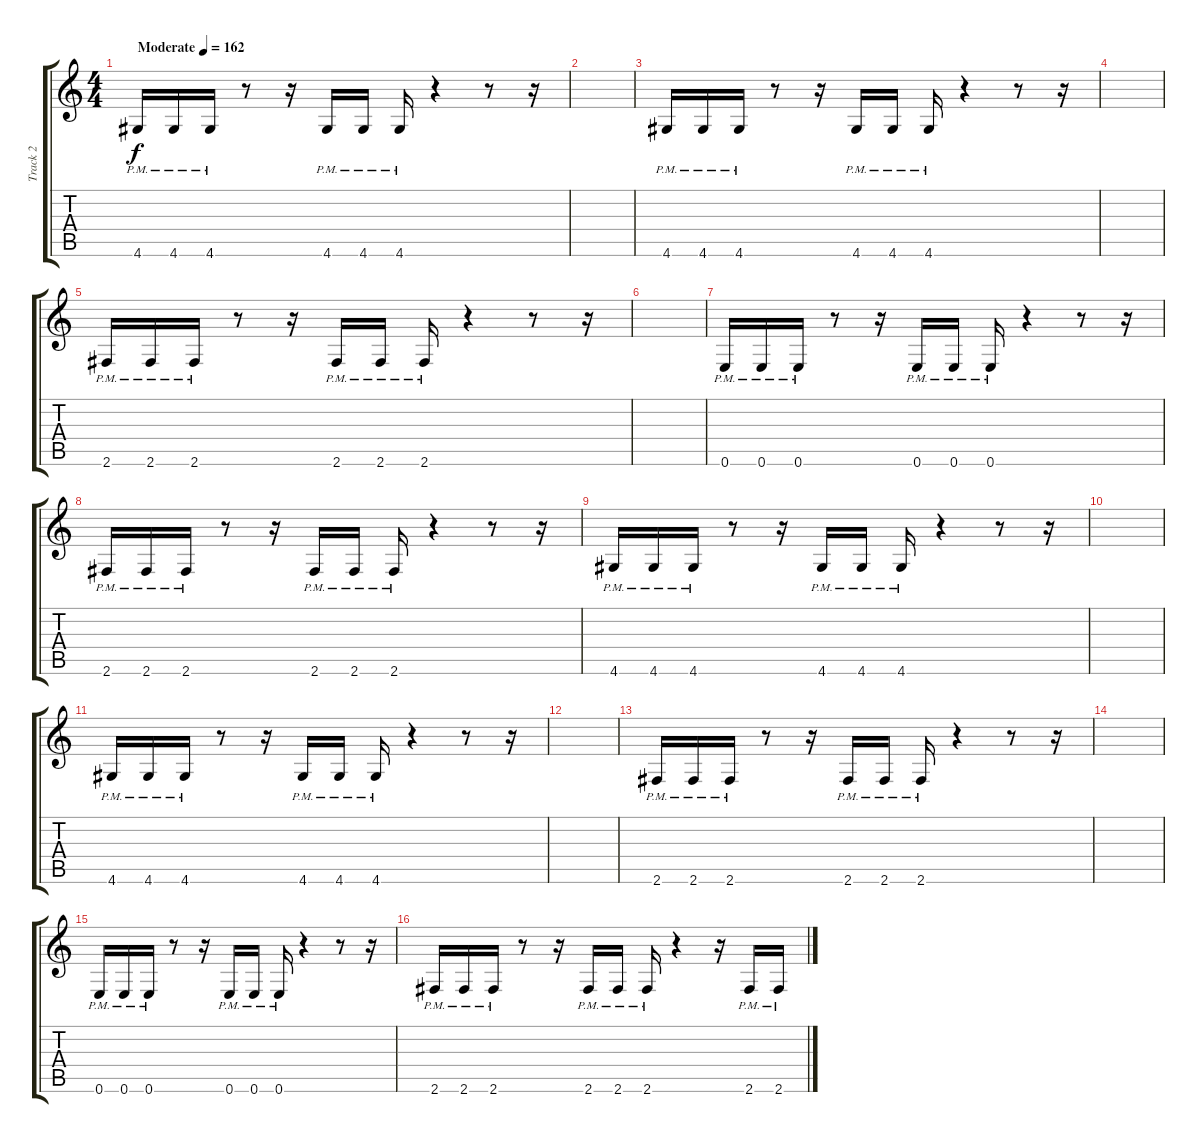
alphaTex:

\track ("Track 2" "Track 2") {instrument distortionguitar}
\staff {score tabs}
\tuning (E4 B3 G3 D3 A2 E2) {hide}
\ts (4 4)
\tempo (162 "Moderate")
\clef g2
\ks c
4.6{pm}.16{dy f instrument distortionguitar} 4.6{pm}.16 4.6{pm}.16 r.8 r.16 4.6{pm}.16 4.6{pm}.16 4.6{pm}.16 r.4 r.8 r.16 |
|
4.6{pm}.16 4.6{pm}.16 4.6{pm}.16 r.8 r.16 4.6{pm}.16 4.6{pm}.16 4.6{pm}.16 r.4 r.8 r.16 |
|
2.6{pm}.16 2.6{pm}.16 2.6{pm}.16 r.8 r.16 2.6{pm}.16 2.6{pm}.16 2.6{pm}.16 r.4 r.8 r.16 |
|
0.6{pm}.16 0.6{pm}.16 0.6{pm}.16 r.8 r.16 0.6{pm}.16 0.6{pm}.16 0.6{pm}.16 r.4 r.8 r.16 |
2.6{pm}.16 2.6{pm}.16 2.6{pm}.16 r.8 r.16 2.6{pm}.16 2.6{pm}.16 2.6{pm}.16 r.4 r.8 r.16 |
4.6{pm}.16 4.6{pm}.16 4.6{pm}.16 r.8 r.16 4.6{pm}.16 4.6{pm}.16 4.6{pm}.16 r.4 r.8 r.16 |
|
4.6{pm}.16 4.6{pm}.16 4.6{pm}.16 r.8 r.16 4.6{pm}.16 4.6{pm}.16 4.6{pm}.16 r.4 r.8 r.16 |
|
2.6{pm}.16 2.6{pm}.16 2.6{pm}.16 r.8 r.16 2.6{pm}.16 2.6{pm}.16 2.6{pm}.16 r.4 r.8 r.16 |
|
0.6{pm}.16 0.6{pm}.16 0.6{pm}.16 r.8 r.16 0.6{pm}.16 0.6{pm}.16 0.6{pm}.16 r.4 r.8 r.16 |
2.6{pm}.16 2.6{pm}.16 2.6{pm}.16 r.8 r.16 2.6{pm}.16 2.6{pm}.16 2.6{pm}.16 r.4 r.16 2.6{pm}.16 2.6{pm}.16
